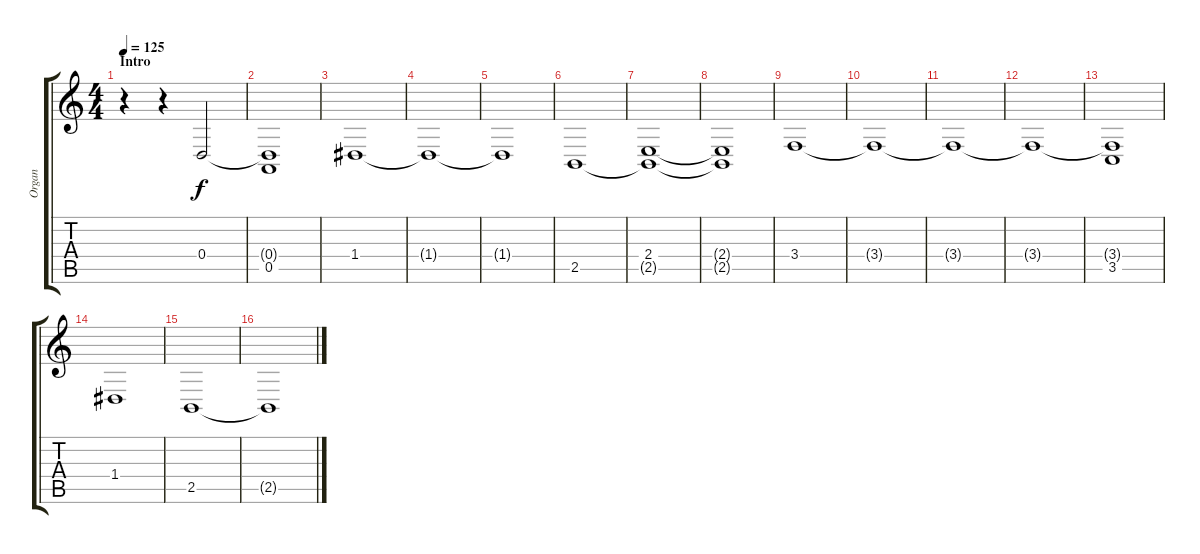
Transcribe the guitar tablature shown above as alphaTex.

\track ("Organ" "Organ") {instrument churchorgan}
\staff {score tabs}
\tuning (E4 B3 G3 D3 A2 E2) {hide}
\ts (4 4)
\section ("" "Intro")
\tempo 125
\clef g2
\ks c
r.4{dy f instrument churchorgan} r.4 0.4.2 |
(0.4{t} 0.5).1 |
1.4.1 |
1.4{t}.1 |
1.4{t}.1 |
2.5.1 |
(2.4 2.5{t}).1 |
(2.4{t} 2.5{t}).1 |
3.4.1 |
3.4{t}.1 |
3.4{t}.1 |
3.4{t}.1 |
(3.4{t} 3.5).1 |
1.4.1 |
2.5.1 |
2.5{t}.1
